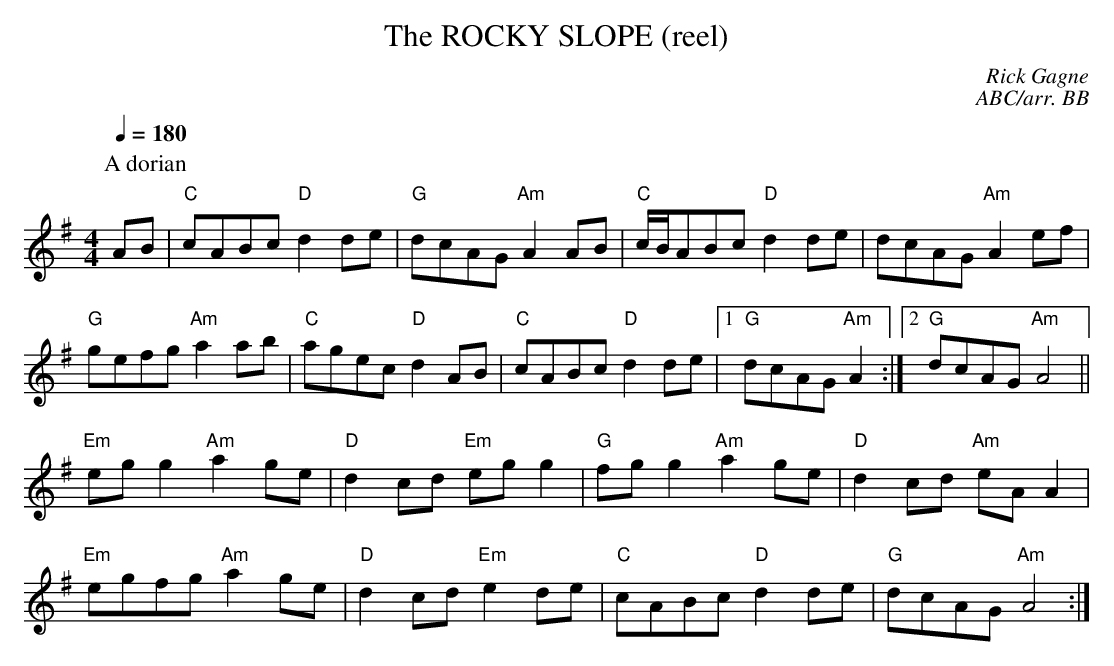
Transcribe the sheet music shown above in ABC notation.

X:1
T: ROCKY SLOPE (reel), The
C: Rick Gagne
C:ABC/arr. BB
M: 4/4
Q:1/4=180
K: G
P: A dorian
AB | "C"cABc "D"d2de | "G"dcAG "Am"A2AB | "C"c/B/ABc "D"d2de | dcAG "Am"A2ef |
"G"gefg "Am"a2ab | "C"agec "D"d2AB | "C"cABc "D"d2de |1 "G"dcAG "Am"A2 :|\
[2 "G"dcAG "Am"A4 ||
"Em"egg2 "Am"a2ge | "D"d2cd "Em"egg2 | "G"fgg2 "Am"a2ge | "D"d2cd "Am"eAA2 |
"Em"egfg "Am"a2ge | "D"d2cd "Em"e2de | "C"cABc "D"d2de |"G"dcAG "Am"A4 :|
